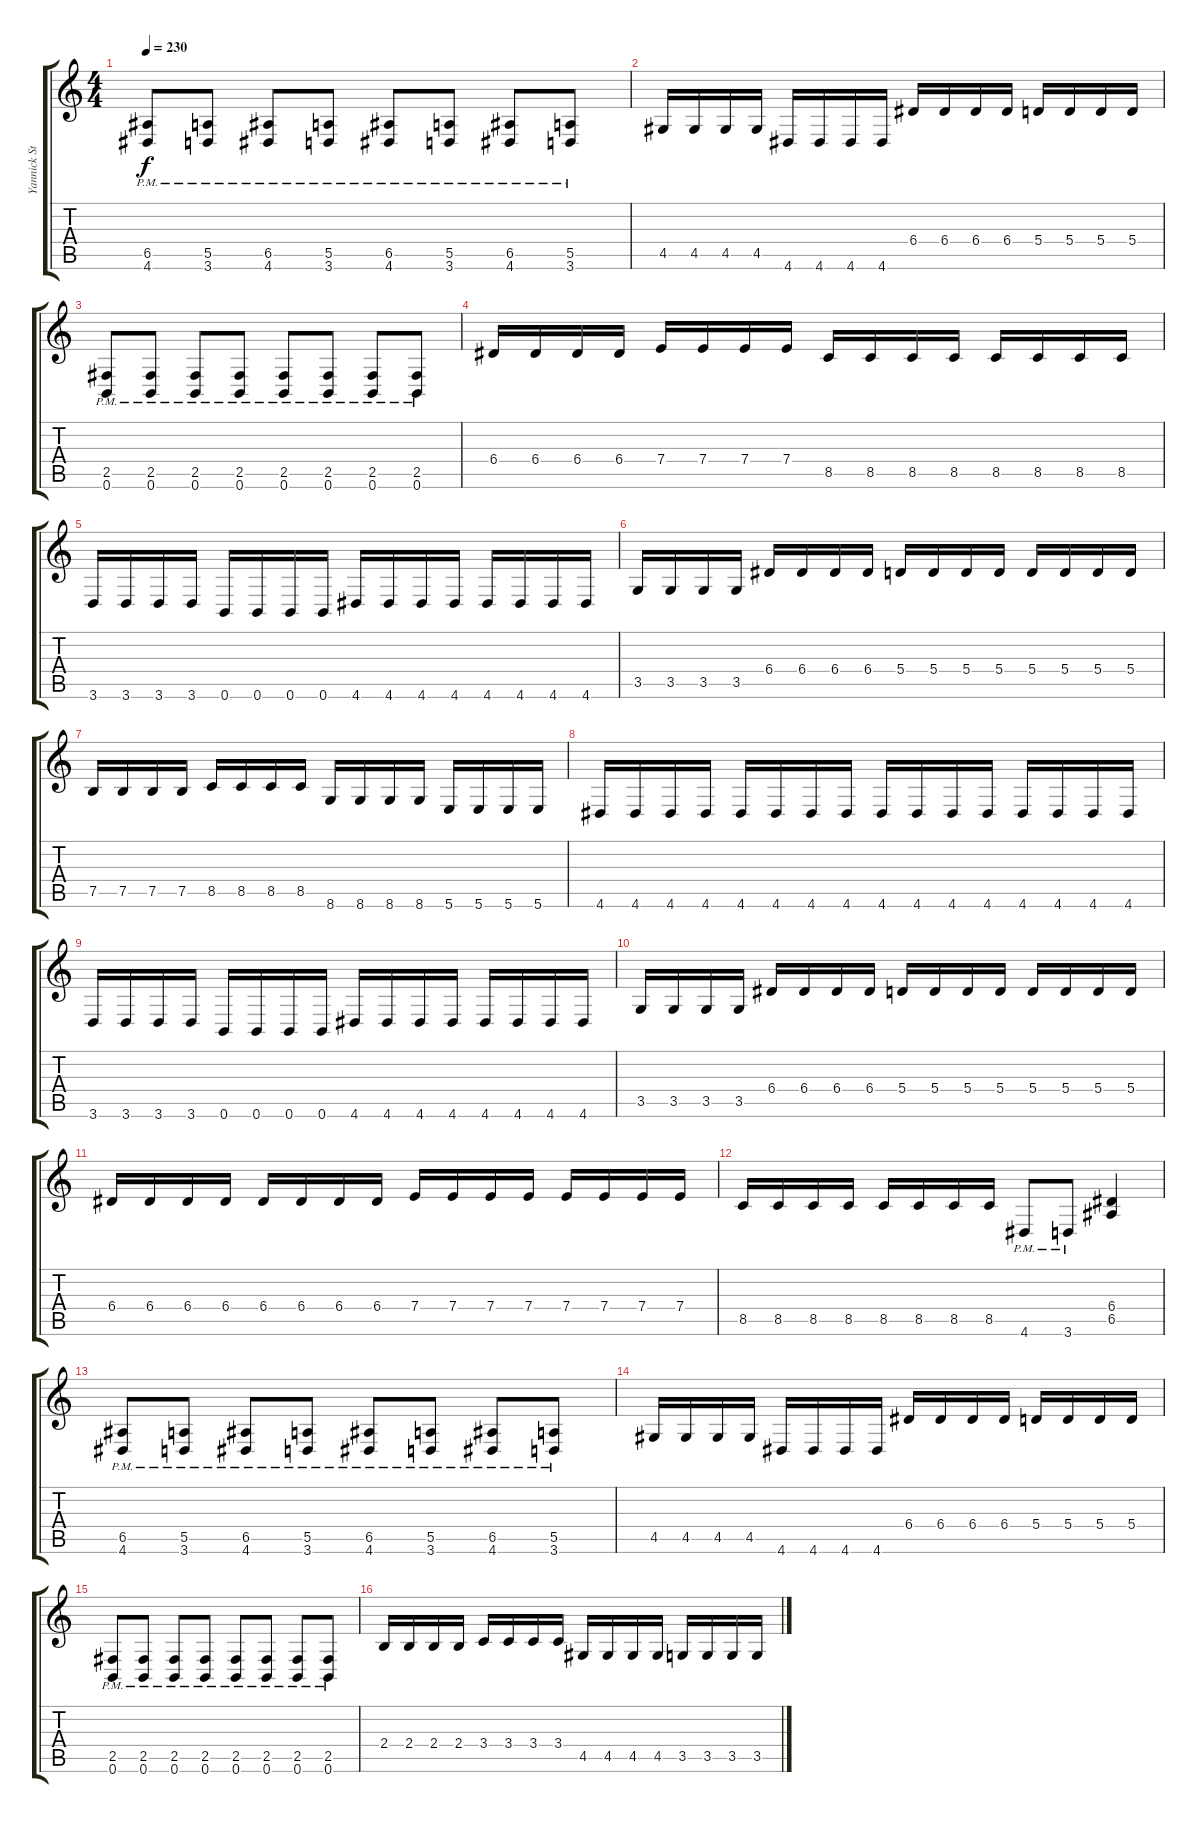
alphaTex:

\track ("Yannick St-Amand" "Yannick St") {instrument distortionguitar}
\staff {score tabs}
\tuning (B3 Gb3 D3 A2 E2 B1) {hide}
\ts (4 4)
\tempo 230
\clef g2
\ks c
(6.5{pm} 4.6{pm}).8{dy f} (5.5{pm} 3.6{pm}).8 (6.5{pm} 4.6{pm}).8 (5.5{pm} 3.6{pm}).8 (6.5{pm} 4.6{pm}).8 (5.5{pm} 3.6{pm}).8 (6.5{pm} 4.6{pm}).8 (5.5{pm} 3.6{pm}).8 |
4.5.16 4.5.16 4.5.16 4.5.16 4.6.16 4.6.16 4.6.16 4.6.16 6.4.16 6.4.16 6.4.16 6.4.16 5.4.16 5.4.16 5.4.16 5.4.16 |
(2.5{pm} 0.6{pm}).8 (2.5{pm} 0.6{pm}).8 (2.5{pm} 0.6{pm}).8 (2.5{pm} 0.6{pm}).8 (2.5{pm} 0.6{pm}).8 (2.5{pm} 0.6{pm}).8 (2.5{pm} 0.6{pm}).8 (2.5{pm} 0.6{pm}).8 |
6.4.16 6.4.16 6.4.16 6.4.16 7.4.16 7.4.16 7.4.16 7.4.16 8.5.16 8.5.16 8.5.16 8.5.16 8.5.16 8.5.16 8.5.16 8.5.16 |
3.6.16 3.6.16 3.6.16 3.6.16 0.6.16 0.6.16 0.6.16 0.6.16 4.6.16 4.6.16 4.6.16 4.6.16 4.6.16 4.6.16 4.6.16 4.6.16 |
3.5.16 3.5.16 3.5.16 3.5.16 6.4.16 6.4.16 6.4.16 6.4.16 5.4.16 5.4.16 5.4.16 5.4.16 5.4.16 5.4.16 5.4.16 5.4.16 |
7.5.16 7.5.16 7.5.16 7.5.16 8.5.16 8.5.16 8.5.16 8.5.16 8.6.16 8.6.16 8.6.16 8.6.16 5.6.16 5.6.16 5.6.16 5.6.16 |
4.6.16 4.6.16 4.6.16 4.6.16 4.6.16 4.6.16 4.6.16 4.6.16 4.6.16 4.6.16 4.6.16 4.6.16 4.6.16 4.6.16 4.6.16 4.6.16 |
3.6.16 3.6.16 3.6.16 3.6.16 0.6.16 0.6.16 0.6.16 0.6.16 4.6.16 4.6.16 4.6.16 4.6.16 4.6.16 4.6.16 4.6.16 4.6.16 |
3.5.16 3.5.16 3.5.16 3.5.16 6.4.16 6.4.16 6.4.16 6.4.16 5.4.16 5.4.16 5.4.16 5.4.16 5.4.16 5.4.16 5.4.16 5.4.16 |
6.4.16 6.4.16 6.4.16 6.4.16 6.4.16 6.4.16 6.4.16 6.4.16 7.4.16 7.4.16 7.4.16 7.4.16 7.4.16 7.4.16 7.4.16 7.4.16 |
8.5.16 8.5.16 8.5.16 8.5.16 8.5.16 8.5.16 8.5.16 8.5.16 4.6{pm}.8 3.6{pm}.8 (6.4 6.5).4 |
(6.5{pm} 4.6{pm}).8 (5.5{pm} 3.6{pm}).8 (6.5{pm} 4.6{pm}).8 (5.5{pm} 3.6{pm}).8 (6.5{pm} 4.6{pm}).8 (5.5{pm} 3.6{pm}).8 (6.5{pm} 4.6{pm}).8 (5.5{pm} 3.6{pm}).8 |
4.5.16 4.5.16 4.5.16 4.5.16 4.6.16 4.6.16 4.6.16 4.6.16 6.4.16 6.4.16 6.4.16 6.4.16 5.4.16 5.4.16 5.4.16 5.4.16 |
(2.5{pm} 0.6{pm}).8 (2.5{pm} 0.6{pm}).8 (2.5{pm} 0.6{pm}).8 (2.5{pm} 0.6{pm}).8 (2.5{pm} 0.6{pm}).8 (2.5{pm} 0.6{pm}).8 (2.5{pm} 0.6{pm}).8 (2.5{pm} 0.6{pm}).8 |
2.4.16 2.4.16 2.4.16 2.4.16 3.4.16 3.4.16 3.4.16 3.4.16 4.5.16 4.5.16 4.5.16 4.5.16 3.5.16 3.5.16 3.5.16 3.5.16
